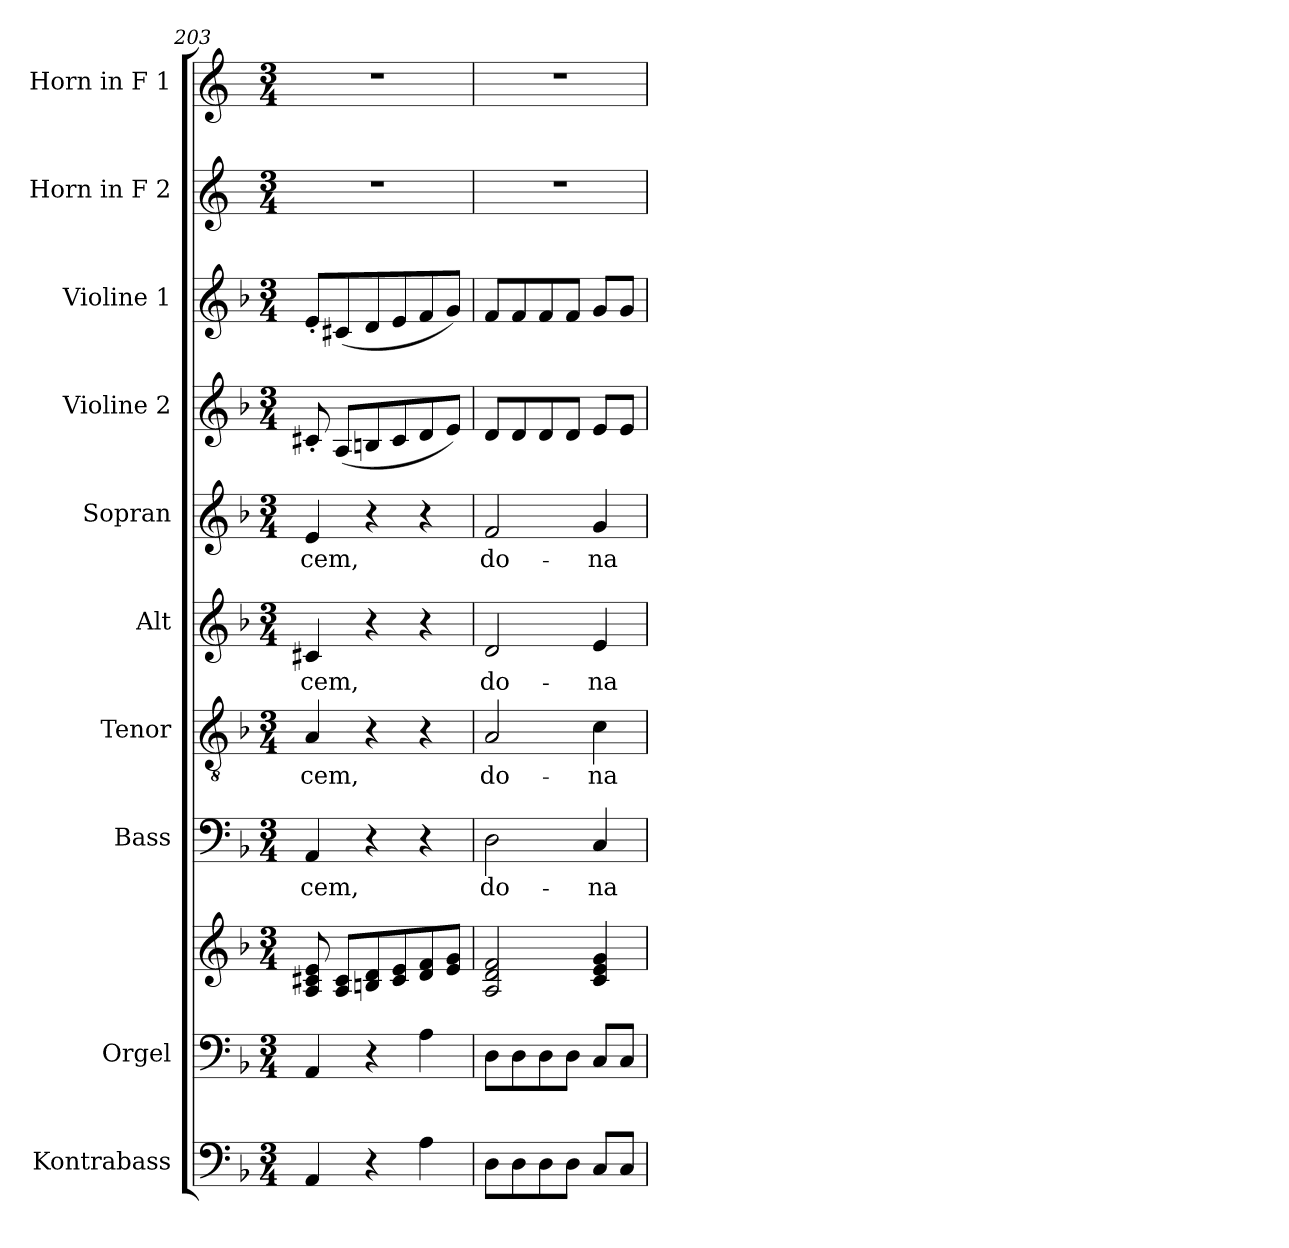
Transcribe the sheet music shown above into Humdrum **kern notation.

**kern	**kern	**kern	**kern	**text	**kern	**text	**kern	**text	**kern	**text	**kern	**kern	**kern	**kern
*part10	*part9	*part9	*part8	*part8	*part7	*part7	*part6	*part6	*part5	*part5	*part4	*part3	*part2	*part1
*staff11	*staff10	*staff9	*staff8	*staff8	*staff7	*staff7	*staff6	*staff6	*staff5	*staff5	*staff4	*staff3	*staff2	*staff1
*I"Kontrabass	*I"Orgel	*	*I"Bass	*	*I"Tenor	*	*I"Alt	*	*I"Sopran	*	*I"Violine 2	*I"Violine 1	*I"Horn in F 2	*I"Horn in F 1
*I'Kb.	*	*	*I'B.	*	*I'T.	*	*I'A.	*	*I'S.	*	*I'Vl. 2	*I'Vl. 1	*	*
*clefF4	*clefF4	*clefG2	*clefF4	*	*clefGv2	*	*clefG2	*	*clefG2	*	*clefG2	*clefG2	*clefG2	*clefG2
*ITrd7c12	*	*	*	*	*	*	*	*	*	*	*	*	*ITrd4c7	*ITrd4c7
*k[b-]	*k[b-]	*k[b-]	*k[b-]	*	*k[b-]	*	*k[b-]	*	*k[b-]	*	*k[b-]	*k[b-]	*k[b-]	*k[b-]
*F:	*F:	*F:	*F:	*	*F:	*	*F:	*	*F:	*	*F:	*F:	*F:	*F:
*M3/4	*M3/4	*M3/4	*M3/4	*	*M3/4	*	*M3/4	*	*M3/4	*	*M3/4	*M3/4	*M3/4	*M3/4
=203	=203	=203	=203	=203	=203	=203	=203	=203	=203	=203	=203	=203	=203	=203
!	!	!	!	!LO:LY:b	!	!LO:LY:b	!	!LO:LY:b	!	!LO:LY:b	!	!	!	!
4AAA/	4AA/	8A/ 8c#X/ 8e/	4AA/	-cem,	4A/	-cem,	4c#X/	-cem,	4e/	-cem,	8c#X'</	8e'</L	2.r	2.r
.	.	8A/ 8c#/L	.	.	.	.	.	.	.	.	(<8A/L	(<8c#X/	.	.
4r	4r	8Bn/ 8d/	4r	.	4r	.	4r	.	4r	.	8Bn/	8d/	.	.
.	.	8c#/ 8e/	.	.	.	.	.	.	.	.	8c#/	8e/	.	.
4AA\	4A\	8d/ 8f/	4r	.	4r	.	4r	.	4r	.	8d/	8f/	.	.
.	.	8e/ 8g/J	.	.	.	.	.	.	.	.	8e/J)	8g/J)	.	.
!!LO:PB:g=z
=204	=204	=204	=204	=204	=204	=204	=204	=204	=204	=204	=204	=204	=204	=204
!	!	!	!	!LO:LY:b	!	!LO:LY:b	!	!LO:LY:b	!	!LO:LY:b	!	!	!	!
8DD\L	8D\L	2A/ 2d/ 2f/	2D\	do-	2A/	do-	2d/	do-	2f/	do-	8d/L	8f/L	2.r	2.r
8DD\	8D\	.	.	.	.	.	.	.	.	.	8d/	8f/	.	.
8DD\	8D\	.	.	.	.	.	.	.	.	.	8d/	8f/	.	.
8DD\J	8D\J	.	.	.	.	.	.	.	.	.	8d/J	8f/J	.	.
!	!	!	!	!LO:LY:b	!	!LO:LY:b	!	!LO:LY:b	!	!LO:LY:b	!	!	!	!
8CC/L	8C/L	4c/ 4e/ 4g/	4C/	-na	4c\	-na	4e/	-na	4g/	-na	8e/L	8g/L	.	.
8CC/J	8C/J	.	.	.	.	.	.	.	.	.	8e/J	8g/J	.	.
=	=	=	=	=	=	=	=	=	=	=	=	=	=	=
*-	*-	*-	*-	*-	*-	*-	*-	*-	*-	*-	*-	*-	*-	*-
